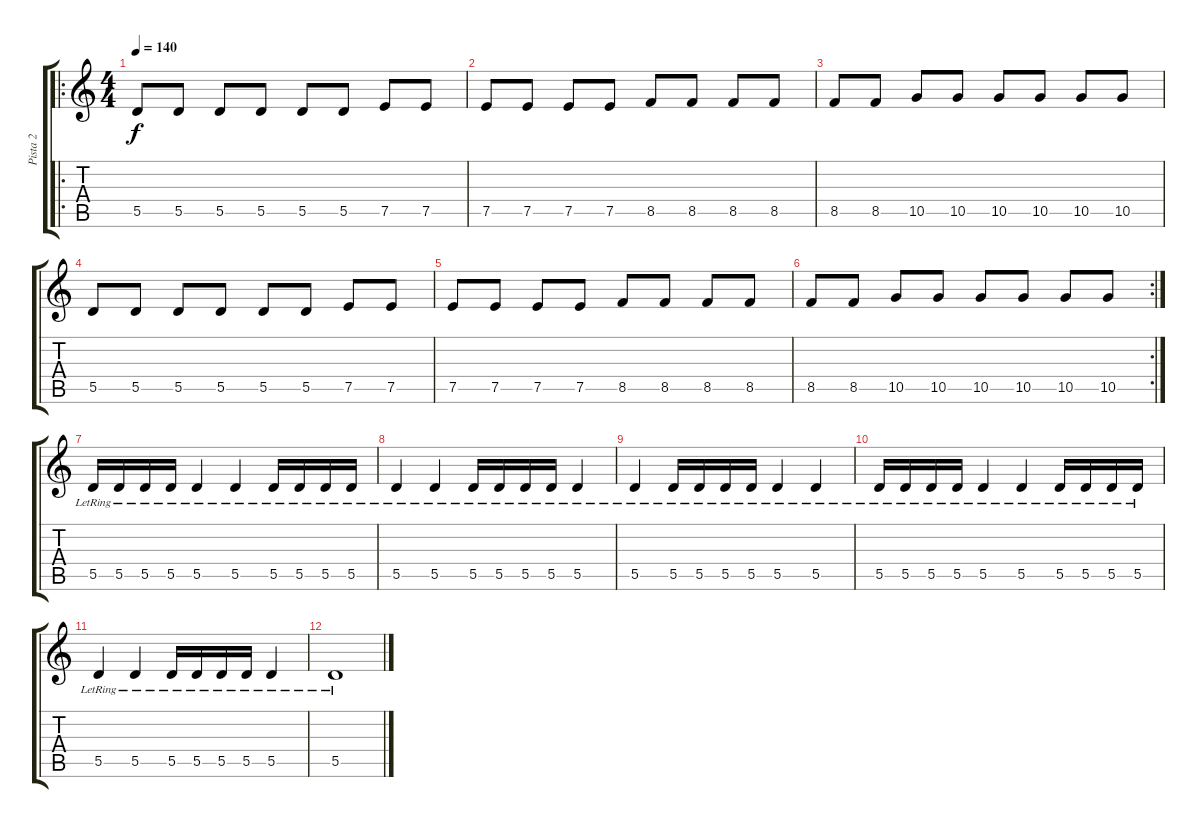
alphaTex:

\track ("Pista 2" "Pista 2") {instrument fretlessbass}
\staff {score tabs}
\tuning (E4 B3 G3 D3 A2 E2) {hide}
\ro
\ts (4 4)
\tempo 140
\clef g2
\ks c
5.5.8{dy f} 5.5.8 5.5.8 5.5.8 5.5.8 5.5.8 7.5.8 7.5.8 |
7.5.8 7.5.8 7.5.8 7.5.8 8.5.8 8.5.8 8.5.8 8.5.8 |
8.5.8 8.5.8 10.5.8 10.5.8 10.5.8 10.5.8 10.5.8 10.5.8 |
5.5.8 5.5.8 5.5.8 5.5.8 5.5.8 5.5.8 7.5.8 7.5.8 |
7.5.8 7.5.8 7.5.8 7.5.8 8.5.8 8.5.8 8.5.8 8.5.8 |
\rc 2
8.5.8 8.5.8 10.5.8 10.5.8 10.5.8 10.5.8 10.5.8 10.5.8 |
5.5{lr}.16{instrument stringensemble1} 5.5{lr}.16 5.5{lr}.16 5.5{lr}.16 5.5{lr}.4 5.5{lr}.4 5.5{lr}.16 5.5{lr}.16 5.5{lr}.16 5.5{lr}.16 |
5.5{lr}.4 5.5{lr}.4 5.5{lr}.16 5.5{lr}.16 5.5{lr}.16 5.5{lr}.16 5.5{lr}.4 |
5.5{lr}.4 5.5{lr}.16 5.5{lr}.16 5.5{lr}.16 5.5{lr}.16 5.5{lr}.4 5.5{lr}.4 |
5.5{lr}.16 5.5{lr}.16 5.5{lr}.16 5.5{lr}.16 5.5{lr}.4 5.5{lr}.4 5.5{lr}.16 5.5{lr}.16 5.5{lr}.16 5.5{lr}.16 |
5.5{lr}.4 5.5{lr}.4 5.5{lr}.16 5.5{lr}.16 5.5{lr}.16 5.5{lr}.16 5.5{lr}.4 |
5.5{lr}.1
